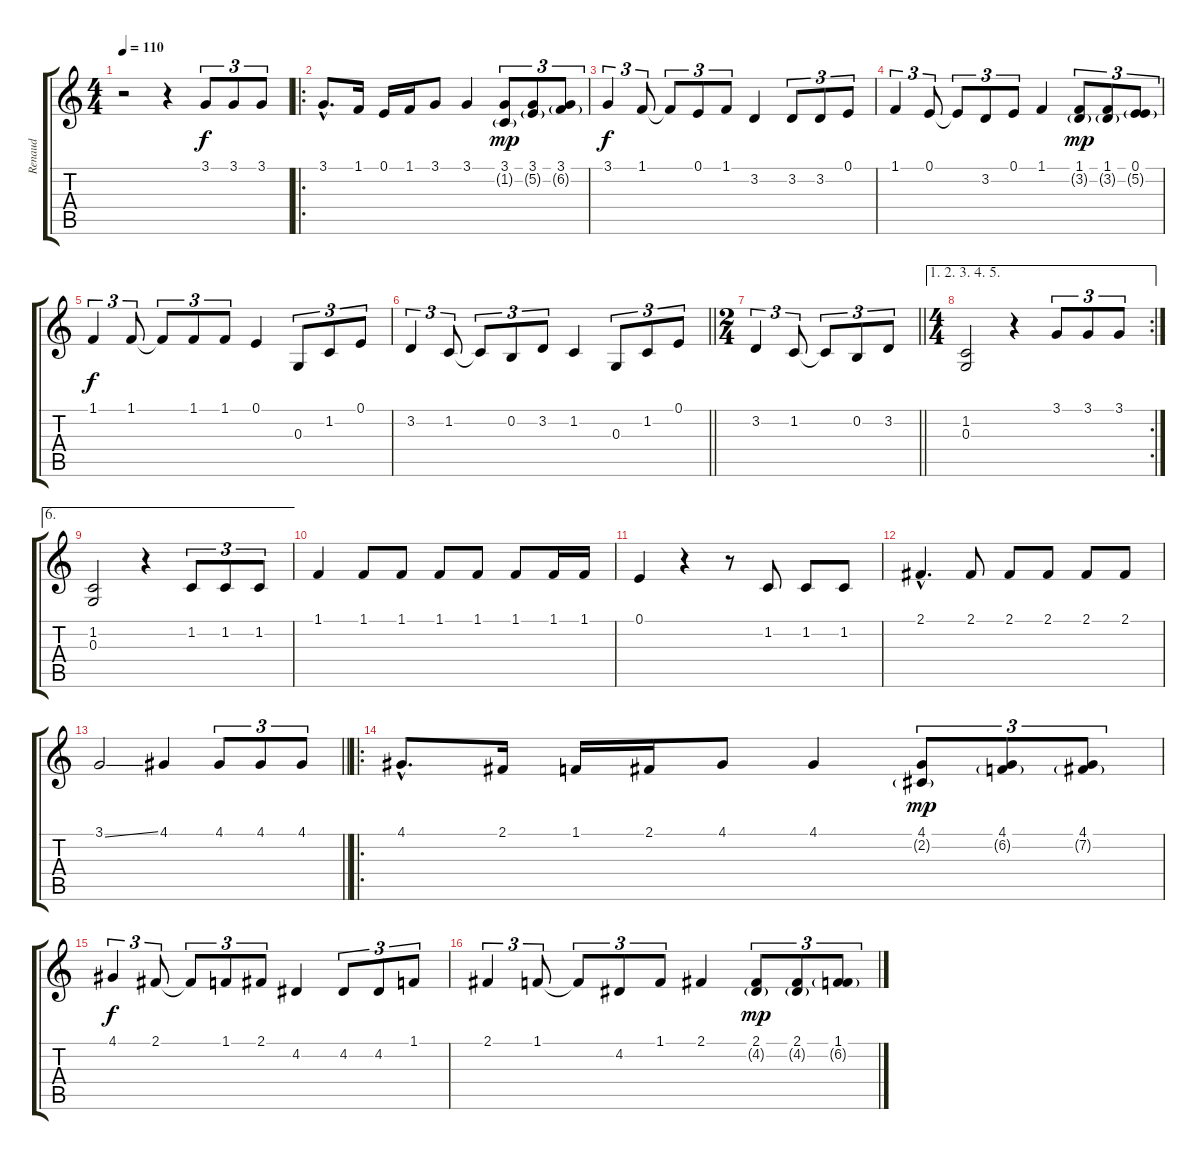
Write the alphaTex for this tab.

\track ("Renaud" "Renaud") {instrument panflute}
\staff {score tabs}
\tuning (E4 B3 G3 D3 A2 E2) {hide}
\ts (4 4)
\tempo 110
\clef g2
\ks c
r.2{dy f instrument panflute} r.4 3.1.8{tu (3 2)} 3.1.8{tu (3 2)} 3.1.8{tu (3 2)} |
\ro
3.1{hac}.8{d} 1.1.16 0.1.16 1.1.16 3.1.8 3.1.4 (3.1 1.2{g}).8{tu (3 2) dy mp} (3.1 5.2{g}).8{tu (3 2)} (3.1 6.2{g}).8{tu (3 2)} |
3.1.4{tu (3 2) dy f} 1.1.8{tu (3 2)} 1.1{t}.8{tu (3 2)} 0.1.8{tu (3 2)} 1.1.8{tu (3 2)} 3.2.4 3.2.8{tu (3 2)} 3.2.8{tu (3 2)} 0.1.8{tu (3 2)} |
1.1.4{tu (3 2)} 0.1.8{tu (3 2)} 0.1{t}.8{tu (3 2)} 3.2.8{tu (3 2)} 0.1.8{tu (3 2)} 1.1.4 (1.1 3.2{g}).8{tu (3 2) dy mp} (1.1 3.2{g}).8{tu (3 2)} (0.1 5.2{g}).8{tu (3 2)} |
1.1.4{tu (3 2) dy f} 1.1.8{tu (3 2)} 1.1{t}.8{tu (3 2)} 1.1.8{tu (3 2)} 1.1.8{tu (3 2)} 0.1.4 0.3.8{tu (3 2)} 1.2.8{tu (3 2)} 0.1.8{tu (3 2)} |
\barLineRight lightlight
3.2.4{tu (3 2)} 1.2.8{tu (3 2)} 1.2{t}.8{tu (3 2)} 0.2.8{tu (3 2)} 3.2.8{tu (3 2)} 1.2.4 0.3.8{tu (3 2)} 1.2.8{tu (3 2)} 0.1.8{tu (3 2)} |
\ts (2 4)
\barLineRight lightlight
3.2.4{tu (3 2)} 1.2.8{tu (3 2)} 1.2{t}.8{tu (3 2)} 0.2.8{tu (3 2)} 3.2.8{tu (3 2)} |
\ae (1 2 3 4 5)
\rc 2
\ts (4 4)
(1.2 0.3).2 r.4 3.1.8{tu (3 2)} 3.1.8{tu (3 2)} 3.1.8{tu (3 2)} |
\ae 6
(1.2 0.3).2 r.4 1.2.8{tu (3 2)} 1.2.8{tu (3 2)} 1.2.8{tu (3 2)} |
1.1.4 1.1.8 1.1.8 1.1.8 1.1.8 1.1.8 1.1.16 1.1.16 |
0.1.4 r.4 r.8 1.2.8 1.2.8 1.2.8 |
2.1{hac}.4{d} 2.1.8 2.1.8 2.1.8 2.1.8 2.1.8 |
\barLineRight lightlight
3.1{ss}.2 4.1.4 4.1.8{tu (3 2)} 4.1.8{tu (3 2)} 4.1.8{tu (3 2)} |
\ro
4.1{hac}.8{d} 2.1.16 1.1.16 2.1.16 4.1.8 4.1.4 (4.1 2.2{g}).8{tu (3 2) dy mp} (4.1 6.2{g}).8{tu (3 2)} (4.1 7.2{g}).8{tu (3 2)} |
4.1.4{tu (3 2) dy f} 2.1.8{tu (3 2)} 2.1{t}.8{tu (3 2)} 1.1.8{tu (3 2)} 2.1.8{tu (3 2)} 4.2.4 4.2.8{tu (3 2)} 4.2.8{tu (3 2)} 1.1.8{tu (3 2)} |
2.1.4{tu (3 2)} 1.1.8{tu (3 2)} 1.1{t}.8{tu (3 2)} 4.2.8{tu (3 2)} 1.1.8{tu (3 2)} 2.1.4 (2.1 4.2{g}).8{tu (3 2) dy mp} (2.1 4.2{g}).8{tu (3 2)} (1.1 6.2{g}).8{tu (3 2)}
